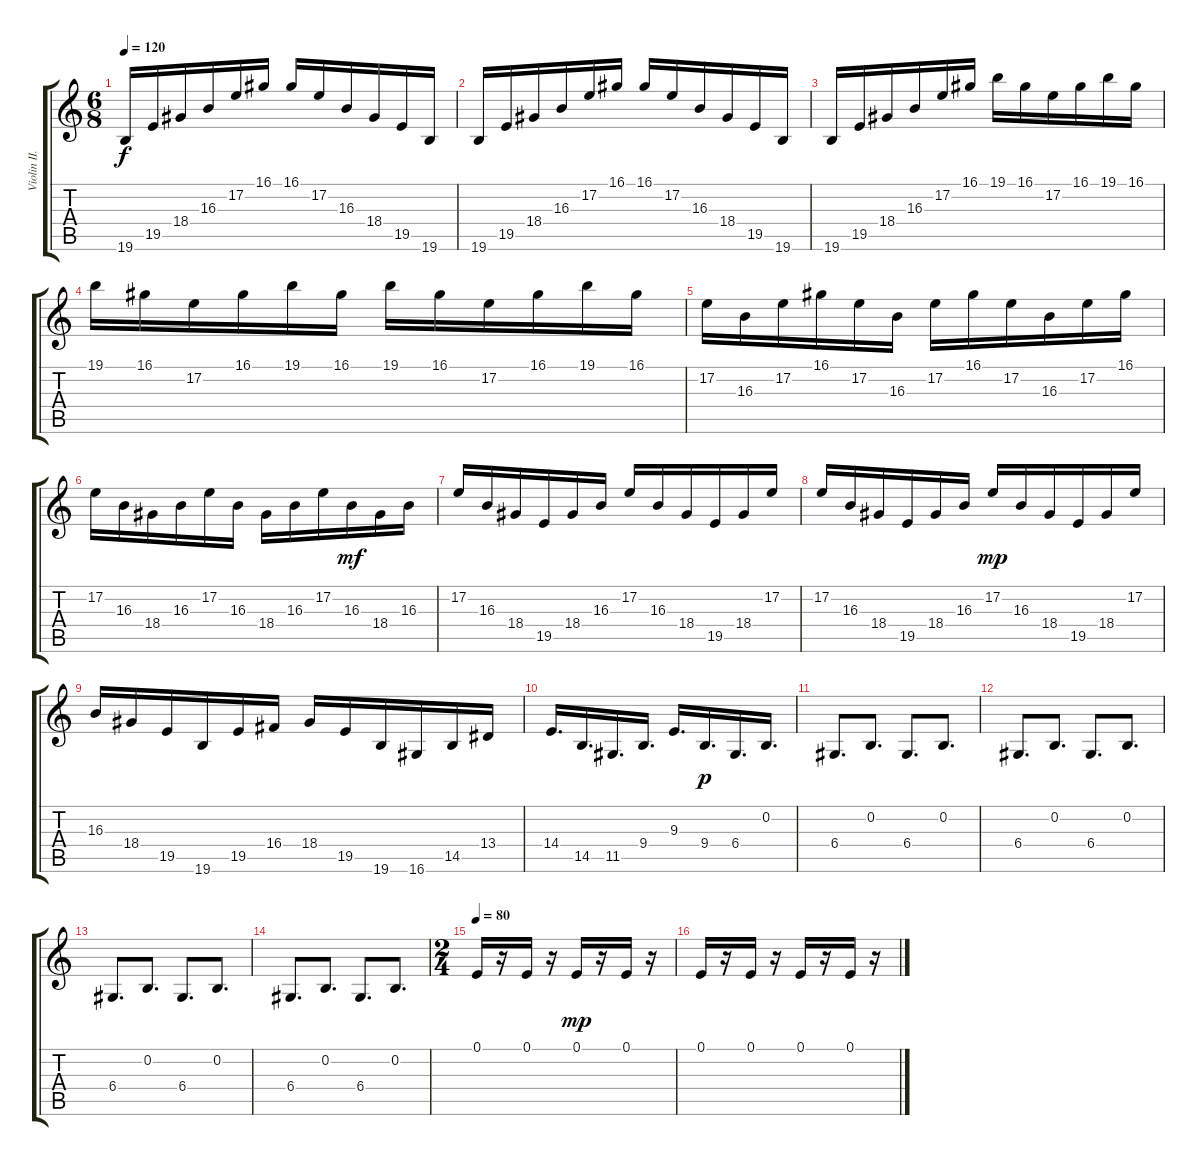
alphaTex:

\track ("Violin II." "Violin II.") {instrument pizzicatostrings}
\staff {score tabs}
\tuning (E4 B3 G3 D3 A2 E2) {hide}
\ts (6 8)
\tempo 120
\clef g2
\ks c
19.6.16{dy f} 19.5.16 18.4.16 16.3.16 17.2.16 16.1.16 16.1.16 17.2.16 16.3.16 18.4.16 19.5.16 19.6.16 |
19.6.16 19.5.16 18.4.16 16.3.16 17.2.16 16.1.16 16.1.16 17.2.16 16.3.16 18.4.16 19.5.16 19.6.16 |
19.6.16 19.5.16 18.4.16 16.3.16 17.2.16 16.1.16 19.1.16 16.1.16 17.2.16 16.1.16 19.1.16 16.1.16 |
19.1.16 16.1.16 17.2.16 16.1.16 19.1.16 16.1.16 19.1.16 16.1.16 17.2.16 16.1.16 19.1.16 16.1.16 |
17.2.16 16.3.16 17.2.16 16.1.16 17.2.16 16.3.16 17.2.16 16.1.16 17.2.16 16.3.16 17.2.16 16.1.16 |
17.2.16 16.3.16 18.4.16 16.3.16 17.2.16 16.3.16 18.4.16 16.3.16 17.2.16 16.3.16{dy mf} 18.4.16 16.3.16 |
17.2.16 16.3.16 18.4.16 19.5.16 18.4.16 16.3.16 17.2.16 16.3.16 18.4.16 19.5.16 18.4.16 17.2.16 |
17.2.16 16.3.16 18.4.16 19.5.16 18.4.16 16.3.16 17.2.16{dy mp} 16.3.16 18.4.16 19.5.16 18.4.16 17.2.16 |
16.3.16 18.4.16 19.5.16 19.6.16 19.5.16 16.4.16 18.4.16 19.5.16 19.6.16 16.6.16 14.5.16 13.4.16 |
14.4.16{d} 14.5.16{d} 11.5.16{d} 9.4.16{d} 9.3.16{d} 9.4.16{d dy p} 6.4.16{d} 0.2.16{d} |
6.4.8{d} 0.2.8{d} 6.4.8{d} 0.2.8{d} |
6.4.8{d} 0.2.8{d} 6.4.8{d} 0.2.8{d} |
6.4.8{d} 0.2.8{d} 6.4.8{d} 0.2.8{d} |
6.4.8{d} 0.2.8{d} 6.4.8{d} 0.2.8{d} |
\ts (2 4)
\tempo 80
0.1.16 r.16 0.1.16 r.16 0.1.16{dy mp} r.16 0.1.16 r.16 |
0.1.16 r.16 0.1.16 r.16 0.1.16 r.16 0.1.16 r.16
